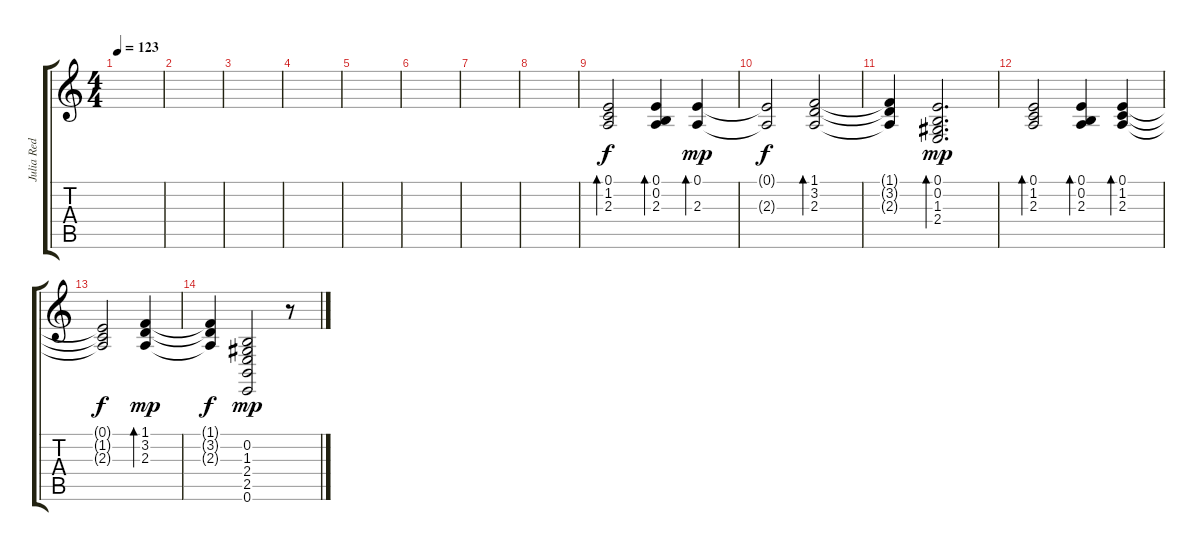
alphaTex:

\track ("Julia Red" "Julia Red") {instrument stringensemble1}
\staff {score tabs}
\tuning (E4 B3 G3 D3 A2 E2) {hide}
\ts (4 4)
\tempo 123
\clef g2
\ks c
|
|
|
|
|
|
|
|
(0.1 1.2 2.3).2{bd 60 volume 14 instrument stringensemble1} (0.1 0.2 2.3).4{bd 60 dy f} (0.1 2.3).4{bd 60 dy mp} |
(0.1{t} 2.3{t}).2{dy f} (1.1 3.2 2.3).2{bd 60} |
(1.1{t} 3.2{t} 2.3{t}).4 (0.1 0.2 1.3 2.4).2{d bd 60 dy mp} |
(0.1 1.2 2.3).2{bd 60} (0.1 0.2 2.3).4{bd 60} (0.1 1.2 2.3).4{bd 60} |
(0.1{t} 1.2{t} 2.3{t}).2{dy f} (1.1 3.2 2.3).4{bd 60 dy mp} |
(1.1{t} 3.2{t} 2.3{t}).4{dy f} (0.2 1.3 2.4 2.5 0.6).2{dy mp} r.8{instrument overdrivenguitar}
